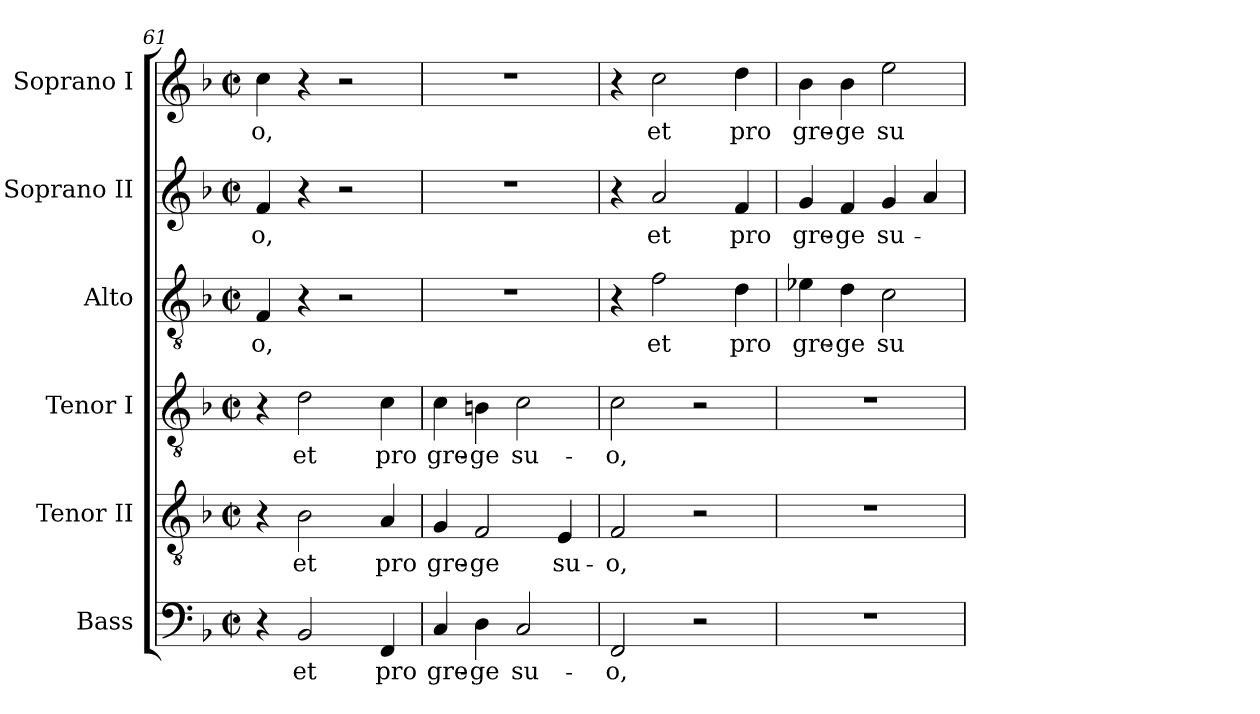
**kern	**text	**kern	**text	**kern	**text	**kern	**text	**kern	**text	**kern	**text
*part6	*part6	*part5	*part5	*part4	*part4	*part3	*part3	*part2	*part2	*part1	*part1
*staff6	*staff6	*staff5	*staff5	*staff4	*staff4	*staff3	*staff3	*staff2	*staff2	*staff1	*staff1
*I"Bass	*	*I"Tenor II	*	*I"Tenor I	*	*I"Alto	*	*I"Soprano II	*	*I"Soprano I	*
*I'B.	*	*I'T. II	*	*I'T.	*	*I'A.	*	*	*	*	*
*clefF4	*	*clefGv2	*	*clefGv2	*	*clefGv2	*	*clefG2	*	*clefG2	*
*	*	*ITrd7c12	*	*ITrd7c12	*	*	*	*	*	*	*
*k[b-]	*	*k[b-]	*	*k[b-]	*	*k[b-]	*	*k[b-]	*	*k[b-]	*
*F:	*	*F:	*	*F:	*	*F:	*	*F:	*	*F:	*
*M2/2	*	*M2/2	*	*M2/2	*	*M2/2	*	*M2/2	*	*M2/2	*
*met(c|)	*	*met(c|)	*	*met(c|)	*	*met(c|)	*	*met(c|)	*	*met(c|)	*
=61	=61	=61	=61	=61	=61	=61	=61	=61	=61	=61	=61
!	!	!	!	!	!	!	!LO:LY:b:color=#000000	!	!	!	!
!	!	!	!	!	!	!	!	!	!LO:LY:b:color=#000000	!	!
!	!	!	!	!	!	!	!	!	!	!	!LO:LY:b:color=#000000
4r	.	4r	.	4r	.	4Fi/	-o,	4fi/	-o,	4cci\	-o,
!	!LO:LY:b:color=#000000	!	!	!	!	!	!	!	!	!	!
!	!	!	!LO:LY:b:color=#000000	!	!	!	!	!	!	!	!
!	!	!	!	!	!LO:LY:b:color=#000000	!	!	!	!	!	!
2BB-i/	et	2BB-i\	et	2Di\	et	4r	.	4r	.	4r	.
.	.	.	.	.	.	2r	.	2r	.	2r	.
!	!LO:LY:b:color=#000000	!	!	!	!	!	!	!	!	!	!
!	!	!	!LO:LY:b:color=#000000	!	!	!	!	!	!	!	!
!	!	!	!	!	!LO:LY:b:color=#000000	!	!	!	!	!	!
4FFi/	pro	4AAi/	pro	4Ci\	pro	.	.	.	.	.	.
!!LO:LB:g=z
=62	=62	=62	=62	=62	=62	=62	=62	=62	=62	=62	=62
!	!LO:LY:b:color=#000000	!	!	!	!	!	!	!	!	!	!
!	!	!	!LO:LY:b:color=#000000	!	!	!	!	!	!	!	!
!	!	!	!	!	!LO:LY:b:color=#000000	!	!	!	!	!	!
4Ci/	gre-	4GGi/	gre-	4Ci\	gre-	1r	.	1r	.	1r	.
!	!LO:LY:b:color=#000000	!	!	!	!	!	!	!	!	!	!
!	!	!	!LO:LY:b:color=#000000	!	!	!	!	!	!	!	!
!	!	!	!	!	!LO:LY:b:color=#000000	!	!	!	!	!	!
4Di\	-ge	2FFi/	-ge	4BBni\	-ge	.	.	.	.	.	.
!	!LO:LY:b:color=#000000	!	!	!	!	!	!	!	!	!	!
!	!	!	!	!	!LO:LY:b:color=#000000	!	!	!	!	!	!
2Ci/	su-	.	.	2Ci\	su-	.	.	.	.	.	.
!	!	!	!LO:LY:b:color=#000000	!	!	!	!	!	!	!	!
.	.	4EEi/	su-	.	.	.	.	.	.	.	.
=63	=63	=63	=63	=63	=63	=63	=63	=63	=63	=63	=63
!	!LO:LY:b:color=#000000	!	!	!	!	!	!	!	!	!	!
!	!	!	!LO:LY:b:color=#000000	!	!	!	!	!	!	!	!
!	!	!	!	!	!LO:LY:b:color=#000000	!	!	!	!	!	!
2FFi/	-o,	2FFi/	-o,	2Ci\	-o,	4r	.	4r	.	4r	.
!	!	!	!	!	!	!	!LO:LY:b:color=#000000	!	!	!	!
!	!	!	!	!	!	!	!	!	!LO:LY:b:color=#000000	!	!
!	!	!	!	!	!	!	!	!	!	!	!LO:LY:b:color=#000000
.	.	.	.	.	.	2fi\	et	2ai/	et	2cci\	et
2r	.	2r	.	2r	.	.	.	.	.	.	.
!	!	!	!	!	!	!	!LO:LY:b:color=#000000	!	!	!	!
!	!	!	!	!	!	!	!	!	!LO:LY:b:color=#000000	!	!
!	!	!	!	!	!	!	!	!	!	!	!LO:LY:b:color=#000000
.	.	.	.	.	.	4di\	pro	4fi/	pro	4ddi\	pro
=64	=64	=64	=64	=64	=64	=64	=64	=64	=64	=64	=64
!	!	!	!	!	!	!	!LO:LY:b:color=#000000	!	!	!	!
!	!	!	!	!	!	!	!	!	!LO:LY:b:color=#000000	!	!
!	!	!	!	!	!	!	!	!	!	!	!LO:LY:b:color=#000000
1r	.	1r	.	1r	.	4e-Xi\	gre-	4gi/	gre-	4b-i\	gre-
!	!	!	!	!	!	!	!LO:LY:b:color=#000000	!	!	!	!
!	!	!	!	!	!	!	!	!	!LO:LY:b:color=#000000	!	!
!	!	!	!	!	!	!	!	!	!	!	!LO:LY:b:color=#000000
.	.	.	.	.	.	4di\	-ge	4fi/	-ge	4b-i\	-ge
!	!	!	!	!	!	!	!LO:LY:b:color=#000000	!	!	!	!
!	!	!	!	!	!	!	!	!	!LO:LY:b:color=#000000	!	!
!	!	!	!	!	!	!	!	!	!	!	!LO:LY:b:color=#000000
.	.	.	.	.	.	2ci\	su-	4gi/	su-	2eei\	su-
.	.	.	.	.	.	.	.	4ai/	.	.	.
=	=	=	=	=	=	=	=	=	=	=	=
*-	*-	*-	*-	*-	*-	*-	*-	*-	*-	*-	*-
